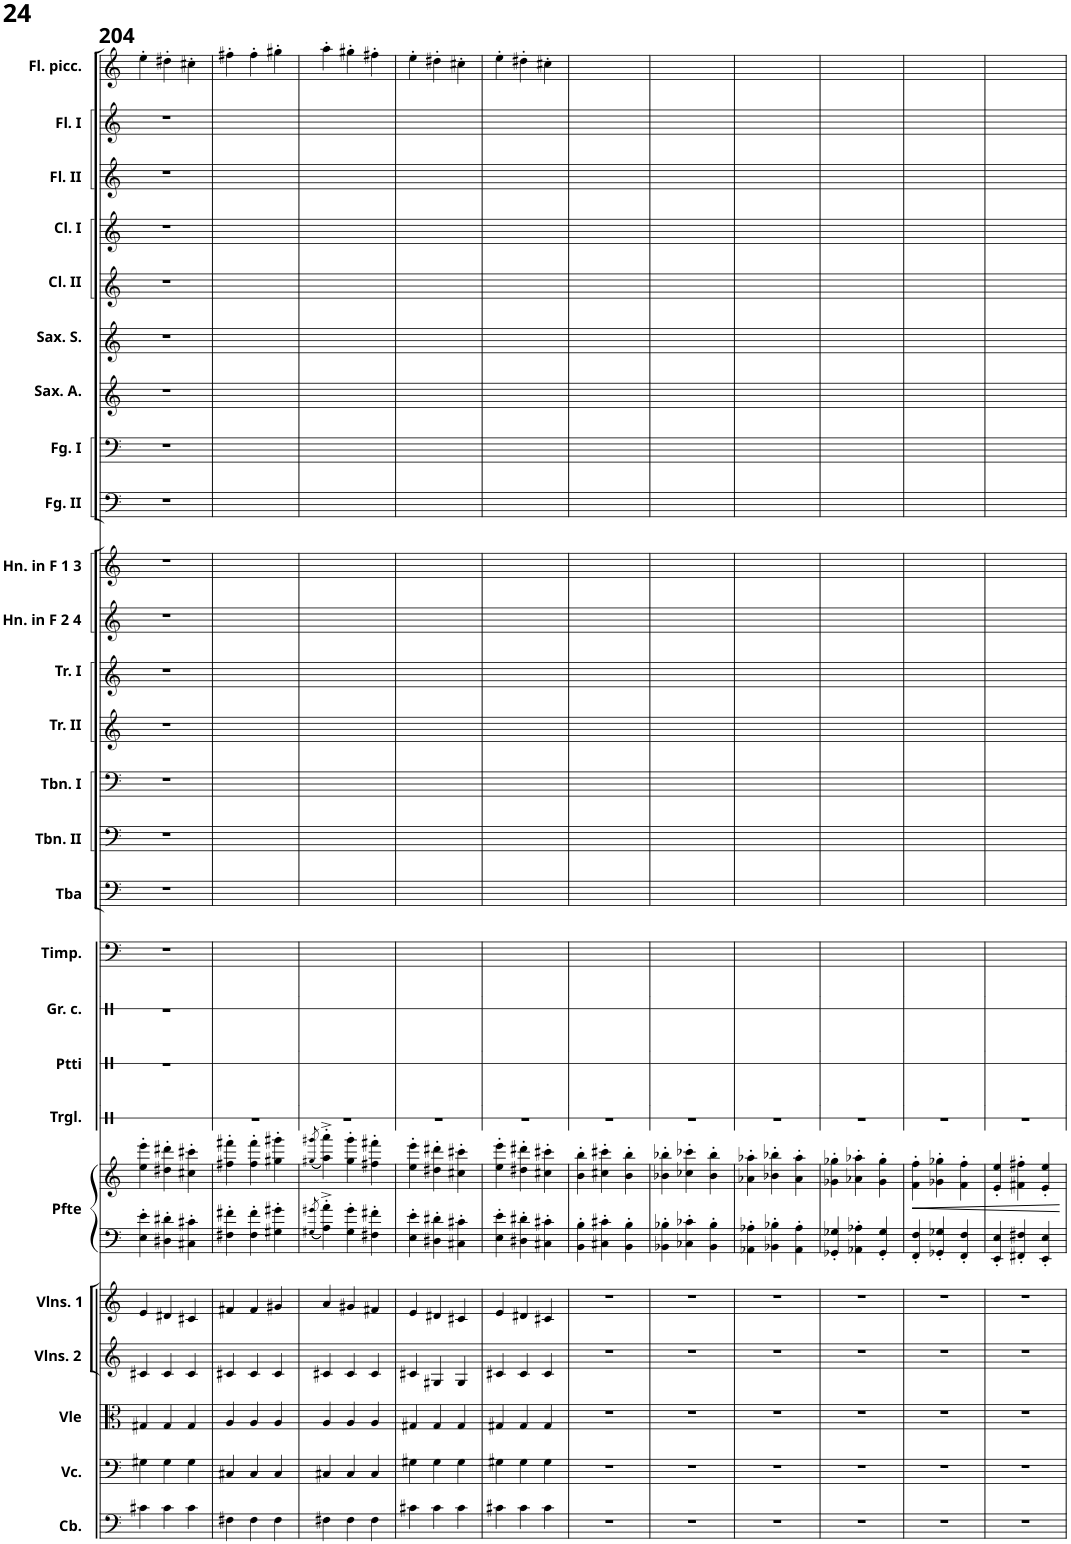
**kern	**kern	**kern	**kern	**kern	**kern	**kern	**dynam	**kern	**kern	**kern	**kern	**kern	**kern	**kern	**kern	**kern	**kern	**kern	**kern	**kern	**kern	**kern	**kern	**kern	**kern
*part24	*part23	*part22	*part21	*part20	*part19	*part19	*part19	*part18	*part17	*part16	*part15	*part14	*part13	*part12	*part11	*part10	*part9	*part8	*part7	*part6	*part5	*part4	*part3	*part2	*part1
*staff25	*staff24	*staff23	*staff22	*staff21	*staff20	*staff19	*staff19/20	*staff18	*staff17	*staff16	*staff15	*staff14	*staff13	*staff12	*staff11	*staff10	*staff9	*staff8	*staff7	*staff6	*staff5	*staff4	*staff3	*staff2	*staff1
*I"Contrabbassi	*I"Violoncelli	*I"Viole	*I"Violins 2	*I"Violins 1	*I"Pianoforte	*	*	*I"Grancassa	*I"Timpani	*I"Tuba	*I"Trombone 2	*I"Trombone 1	*I"Trumpet in Bb 1	*I"Trumpet in Bb 1	*I"Horn in F 2 &amp; 4	*I"Horn in F 1 &amp; 3	*I"Bassoon 2	*I"Bassoon 1	*I"Sassofono contralto	*I"Sassofono soprano	*I"Clarinet in Bb 2	*I"Clarinet in Bb 1	*I"Flute 2	*I"Flute 1	*I"Flauto piccolo
*I'Cb.	*I'Vc.	*I'Vle	*I'Vlns. 2	*I'Vlns. 1	*I'Pfte	*	*	*I'Gr. c.	*I'Timp.	*I'Tba	*	*	*	*I'Tr. I	*I'Hn. in F 2 4	*I'Hn. in F 1 3	*	*	*	*	*I'Cl. II	*I'Cl. I	*	*	*I'Fl. picc.
!!LO:PB:g=z
*clefF4	*clefF4	*clefC3	*clefG2	*clefG2	*clefF4	*clefG2	*	*clefX	*clefF4	*clefF4	*clefF4	*clefF4	*clefG2	*clefG2	*clefG2	*clefG2	*clefF4	*clefF4	*clefG2	*clefG2	*clefG2	*clefG2	*clefG2	*clefG2	*clefG2
*Trd7c12	*	*	*	*	*	*	*	*	*	*	*	*	*Trd1c2	*Trd1c2	*Trd4c7	*Trd4c7	*	*	*Trd5c9	*Trd1c2	*Trd1c2	*Trd1c2	*	*	*Trd-7c-12
*k[]	*k[]	*k[]	*k[]	*k[]	*k[]	*k[]	*	*k[]	*k[]	*k[]	*k[]	*k[]	*k[]	*k[]	*k[]	*k[]	*k[]	*k[]	*k[]	*k[]	*k[]	*k[]	*k[]	*k[]	*k[]
*M3/4	*M3/4	*M3/4	*M3/4	*M3/4	*M3/4	*M3/4	*	*M3/4	*M3/4	*M3/4	*M3/4	*M3/4	*M3/4	*M3/4	*M3/4	*M3/4	*M3/4	*M3/4	*M3/4	*M3/4	*M3/4	*M3/4	*M3/4	*M3/4	*M3/4
=204	=204	=204	=204	=204	=204	=204	=204	=204	=204	=204	=204	=204	=204	=204	=204	=204	=204	=204	=204	=204	=204	=204	=204	=204	=204
4c#X\	4G#X\	4G#X/	4c#X/	4e/	4E\' 4e\'	4ee\' 4eee\'	.	2.r	2.r	2.r	2.r	2.r	2.r	2.r	2.r	2.r	2.r	2.r	2.r	2.r	2.r	2.r	2.r	2.r	4ee'\
4c#\	4G#\	4G#/	4c#/	4d#X/	4D#X\' 4d#X\'	4dd#X\' 4ddd#X\'	.	.	.	.	.	.	.	.	.	.	.	.	.	.	.	.	.	.	4dd#X'\
4c#\	4G#\	4G#/	4c#/	4c#X/	4C#X\' 4c#X\'	4cc#X\' 4ccc#X\'	.	.	.	.	.	.	.	.	.	.	.	.	.	.	.	.	.	.	4cc#X'\
=205	=205	=205	=205	=205	=205	=205	=205	=205	=205	=205	=205	=205	=205	=205	=205	=205	=205	=205	=205	=205	=205	=205	=205	=205	=205
4F#X\	4C#X/	4A/	4c#X/	4f#X/	4F#X\' 4f#X\'	4ff#X\' 4fff#X\'	.	2.ryy	2.ryy	2.ryy	2.ryy	2.ryy	2.ryy	2.ryy	2.ryy	2.ryy	2.ryy	2.ryy	2.ryy	2.ryy	2.ryy	2.ryy	2.ryy	2.ryy	4ff#X'\
4F#\	4C#/	4A/	4c#/	4f#/	4F#\' 4f#\'	4ff#\' 4fff#\'	.	.	.	.	.	.	.	.	.	.	.	.	.	.	.	.	.	.	4ff#'\
4F#\	4C#/	4A/	4c#/	4g#X/	4G#X\' 4g#X\'	4gg#X\' 4ggg#X\'	.	.	.	.	.	.	.	.	.	.	.	.	.	.	.	.	.	.	4gg#X'\
=206	=206	=206	=206	=206	=206	=206	=206	=206	=206	=206	=206	=206	=206	=206	=206	=206	=206	=206	=206	=206	=206	=206	=206	=206	=206
.	.	.	.	.	8qG#X/ 8qg#X/	(8qgg#X/ 8qggg#X/	.	.	.	.	.	.	.	.	.	.	.	.	.	.	.	.	.	.	.
4F#X\	4C#X/	4A/	4c#X/	4a/	4A\'^ 4a\'^	4aa\'^ 4aaa\'^)	.	2.ryy	2.ryy	2.ryy	2.ryy	2.ryy	2.ryy	2.ryy	2.ryy	2.ryy	2.ryy	2.ryy	2.ryy	2.ryy	2.ryy	2.ryy	2.ryy	2.ryy	4aa'\
4F#\	4C#/	4A/	4c#/	4g#X/	4G#\' 4g#\'	4gg#\' 4ggg#\'	.	.	.	.	.	.	.	.	.	.	.	.	.	.	.	.	.	.	4gg#X'\
4F#\	4C#/	4A/	4c#/	4f#X/	4F#X\' 4f#X\'	4ff#X\' 4fff#X\'	.	.	.	.	.	.	.	.	.	.	.	.	.	.	.	.	.	.	4ff#X'\
=207	=207	=207	=207	=207	=207	=207	=207	=207	=207	=207	=207	=207	=207	=207	=207	=207	=207	=207	=207	=207	=207	=207	=207	=207	=207
4c#X\	4G#X\	4G#X/	4c#X/	4e/	4E\' 4e\'	4ee\' 4eee\'	.	2.ryy	2.ryy	2.ryy	2.ryy	2.ryy	2.ryy	2.ryy	2.ryy	2.ryy	2.ryy	2.ryy	2.ryy	2.ryy	2.ryy	2.ryy	2.ryy	2.ryy	4ee'\
4c#\	4G#\	4G#/	4G#X/	4d#X/	4D#X\' 4d#X\'	4dd#X\' 4ddd#X\'	.	.	.	.	.	.	.	.	.	.	.	.	.	.	.	.	.	.	4dd#X'\
4c#\	4G#\	4G#/	4G#/	4c#X/	4C#X\' 4c#X\'	4cc#X\' 4ccc#X\'	.	.	.	.	.	.	.	.	.	.	.	.	.	.	.	.	.	.	4cc#X'\
=208	=208	=208	=208	=208	=208	=208	=208	=208	=208	=208	=208	=208	=208	=208	=208	=208	=208	=208	=208	=208	=208	=208	=208	=208	=208
4c#X\	4G#X\	4G#X/	4c#X/	4e/	4E\' 4e\'	4ee\' 4eee\'	.	2.ryy	2.ryy	2.ryy	2.ryy	2.ryy	2.ryy	2.ryy	2.ryy	2.ryy	2.ryy	2.ryy	2.ryy	2.ryy	2.ryy	2.ryy	2.ryy	2.ryy	4ee'\
4c#\	4G#\	4G#/	4c#/	4d#X/	4D#X\' 4d#X\'	4dd#X\' 4ddd#X\'	.	.	.	.	.	.	.	.	.	.	.	.	.	.	.	.	.	.	4dd#X'\
4c#\	4G#\	4G#/	4c#/	4c#X/	4C#X\' 4c#X\'	4cc#X\' 4ccc#X\'	.	.	.	.	.	.	.	.	.	.	.	.	.	.	.	.	.	.	4cc#X'\
=209	=209	=209	=209	=209	=209	=209	=209	=209	=209	=209	=209	=209	=209	=209	=209	=209	=209	=209	=209	=209	=209	=209	=209	=209	=209
2.r	2.r	2.r	2.r	2.r	4BB\' 4B\'	4b\' 4bb\'	.	2.ryy	2.ryy	2.ryy	2.ryy	2.ryy	2.ryy	2.ryy	2.ryy	2.ryy	2.ryy	2.ryy	2.ryy	2.ryy	2.ryy	2.ryy	2.ryy	2.ryy	2.ryy
.	.	.	.	.	4C#X\' 4c#X\'	4cc#X\' 4ccc#X\'	.	.	.	.	.	.	.	.	.	.	.	.	.	.	.	.	.	.	.
.	.	.	.	.	4BB\' 4B\'	4b\' 4bb\'	.	.	.	.	.	.	.	.	.	.	.	.	.	.	.	.	.	.	.
=210	=210	=210	=210	=210	=210	=210	=210	=210	=210	=210	=210	=210	=210	=210	=210	=210	=210	=210	=210	=210	=210	=210	=210	=210	=210
2.r	2.r	2.r	2.r	2.r	4BB-X\' 4B-X\'	4b-X\' 4bb-X\'	.	2.ryy	2.ryy	2.ryy	2.ryy	2.ryy	2.ryy	2.ryy	2.ryy	2.ryy	2.ryy	2.ryy	2.ryy	2.ryy	2.ryy	2.ryy	2.ryy	2.ryy	2.ryy
.	.	.	.	.	4C-X\' 4c-X\'	4cc-X\' 4ccc-X\'	.	.	.	.	.	.	.	.	.	.	.	.	.	.	.	.	.	.	.
.	.	.	.	.	4BB-\' 4B-\'	4b-\' 4bb-\'	.	.	.	.	.	.	.	.	.	.	.	.	.	.	.	.	.	.	.
=211	=211	=211	=211	=211	=211	=211	=211	=211	=211	=211	=211	=211	=211	=211	=211	=211	=211	=211	=211	=211	=211	=211	=211	=211	=211
2.r	2.r	2.r	2.r	2.r	4AA-X\' 4A-X\'	4a-X\' 4aa-X\'	.	2.ryy	2.ryy	2.ryy	2.ryy	2.ryy	2.ryy	2.ryy	2.ryy	2.ryy	2.ryy	2.ryy	2.ryy	2.ryy	2.ryy	2.ryy	2.ryy	2.ryy	2.ryy
.	.	.	.	.	4BB-X\' 4B-X\'	4b-X\' 4bb-X\'	.	.	.	.	.	.	.	.	.	.	.	.	.	.	.	.	.	.	.
.	.	.	.	.	4AA-\' 4A-\'	4a-\' 4aa-\'	.	.	.	.	.	.	.	.	.	.	.	.	.	.	.	.	.	.	.
=212	=212	=212	=212	=212	=212	=212	=212	=212	=212	=212	=212	=212	=212	=212	=212	=212	=212	=212	=212	=212	=212	=212	=212	=212	=212
2.r	2.r	2.r	2.r	2.r	4GG-X/' 4G-X/'	4g-X\' 4gg-X\'	.	2.ryy	2.ryy	2.ryy	2.ryy	2.ryy	2.ryy	2.ryy	2.ryy	2.ryy	2.ryy	2.ryy	2.ryy	2.ryy	2.ryy	2.ryy	2.ryy	2.ryy	2.ryy
.	.	.	.	.	4AA-X\' 4A-X\'	4a-X\' 4aa-X\'	.	.	.	.	.	.	.	.	.	.	.	.	.	.	.	.	.	.	.
.	.	.	.	.	4GG-/' 4G-/'	4g-\' 4gg-\'	.	.	.	.	.	.	.	.	.	.	.	.	.	.	.	.	.	.	.
=213	=213	=213	=213	=213	=213	=213	=213	=213	=213	=213	=213	=213	=213	=213	=213	=213	=213	=213	=213	=213	=213	=213	=213	=213	=213
!	!	!	!	!	!	!	!LO:HP:b	!	!	!	!	!	!	!	!	!	!	!	!	!	!	!	!	!	!
2.r	2.r	2.r	2.r	2.r	4FF/' 4F/'	4f\' 4ff\'	<	2.ryy	2.ryy	2.ryy	2.ryy	2.ryy	2.ryy	2.ryy	2.ryy	2.ryy	2.ryy	2.ryy	2.ryy	2.ryy	2.ryy	2.ryy	2.ryy	2.ryy	2.ryy
.	.	.	.	.	4GG-X/' 4G-X/'	4g-X\' 4gg-X\'	.	.	.	.	.	.	.	.	.	.	.	.	.	.	.	.	.	.	.
.	.	.	.	.	4FF/' 4F/'	4f\' 4ff\'	.	.	.	.	.	.	.	.	.	.	.	.	.	.	.	.	.	.	.
=214	=214	=214	=214	=214	=214	=214	=214	=214	=214	=214	=214	=214	=214	=214	=214	=214	=214	=214	=214	=214	=214	=214	=214	=214	=214
2.r	2.r	2.r	2.r	2.r	4EE/' 4E/'	4e/' 4ee/'	.	2.ryy	2.ryy	2.ryy	2.ryy	2.ryy	2.ryy	2.ryy	2.ryy	2.ryy	2.ryy	2.ryy	2.ryy	2.ryy	2.ryy	2.ryy	2.ryy	2.ryy	2.ryy
.	.	.	.	.	4FF#X/' 4F#X/'	4f#X\' 4ff#X\'	.	.	.	.	.	.	.	.	.	.	.	.	.	.	.	.	.	.	.
.	.	.	.	.	4EE/' 4E/'	4e/' 4ee/'	.	.	.	.	.	.	.	.	.	.	.	.	.	.	.	.	.	.	.
.	.	.	.	.	.	.	[	.	.	.	.	.	.	.	.	.	.	.	.	.	.	.	.	.	.
=	=	=	=	=	=	=	=	=	=	=	=	=	=	=	=	=	=	=	=	=	=	=	=	=	=
*-	*-	*-	*-	*-	*-	*-	*-	*-	*-	*-	*-	*-	*-	*-	*-	*-	*-	*-	*-	*-	*-	*-	*-	*-	*-
